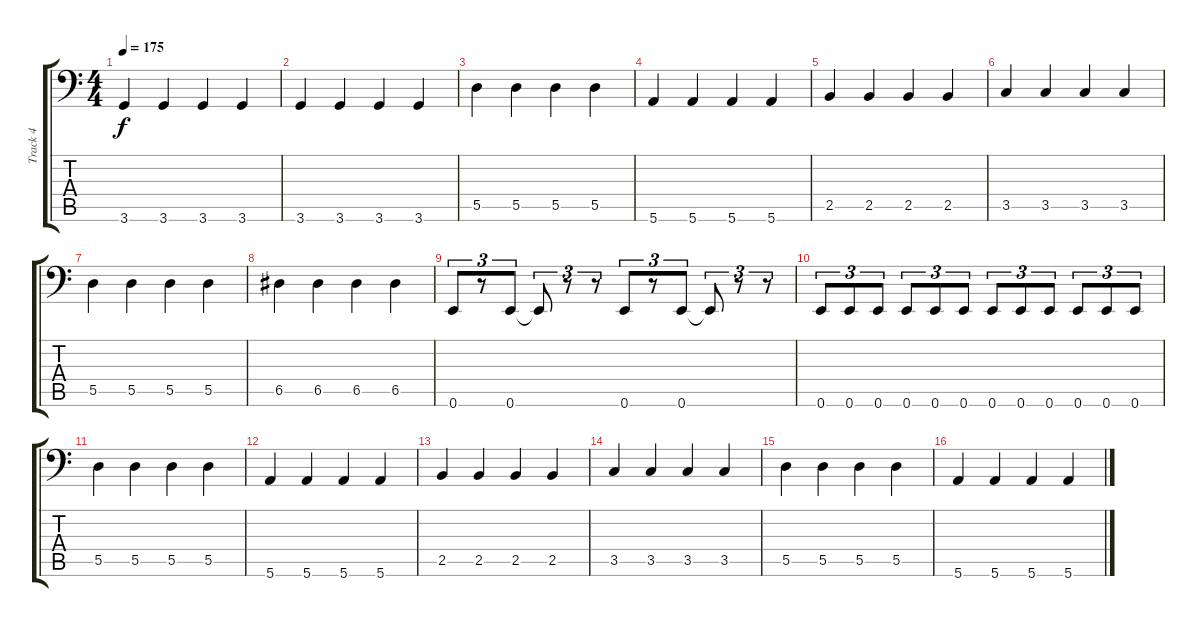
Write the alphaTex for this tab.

\track ("Track 4" "Track 4") {instrument electricbassfinger}
\staff {score tabs}
\tuning (E3 B2 G2 D2 A1 E1) {hide}
\ts (4 4)
\tempo 175
\clef f4
\ks c
3.6.4{dy f} 3.6.4 3.6.4 3.6.4 |
3.6.4 3.6.4 3.6.4 3.6.4 |
5.5.4 5.5.4 5.5.4 5.5.4 |
5.6.4 5.6.4 5.6.4 5.6.4 |
2.5.4 2.5.4 2.5.4 2.5.4 |
3.5.4 3.5.4 3.5.4 3.5.4 |
5.5.4 5.5.4 5.5.4 5.5.4 |
6.5.4 6.5.4 6.5.4 6.5.4 |
0.6.8{tu (3 2)} r.8{tu (3 2)} 0.6.8{tu (3 2)} 0.6{t}.8{tu (3 2)} r.8{tu (3 2)} r.8{tu (3 2)} 0.6.8{tu (3 2)} r.8{tu (3 2)} 0.6.8{tu (3 2)} 0.6{t}.8{tu (3 2)} r.8{tu (3 2)} r.8{tu (3 2)} |
0.6.8{tu (3 2)} 0.6.8{tu (3 2)} 0.6.8{tu (3 2)} 0.6.8{tu (3 2)} 0.6.8{tu (3 2)} 0.6.8{tu (3 2)} 0.6.8{tu (3 2)} 0.6.8{tu (3 2)} 0.6.8{tu (3 2)} 0.6.8{tu (3 2)} 0.6.8{tu (3 2)} 0.6.8{tu (3 2)} |
5.5.4 5.5.4 5.5.4 5.5.4 |
5.6.4 5.6.4 5.6.4 5.6.4 |
2.5.4 2.5.4 2.5.4 2.5.4 |
3.5.4 3.5.4 3.5.4 3.5.4 |
5.5.4 5.5.4 5.5.4 5.5.4 |
5.6.4 5.6.4 5.6.4 5.6.4
